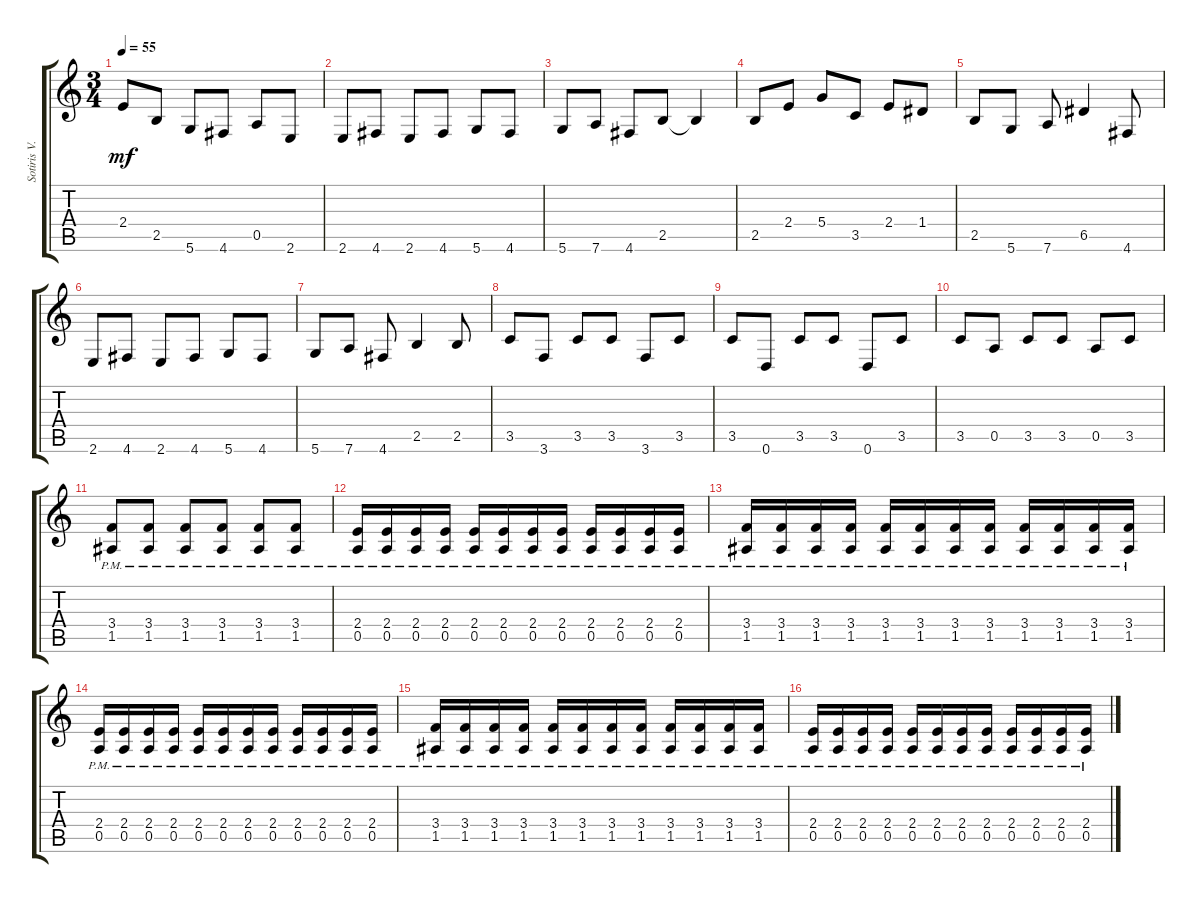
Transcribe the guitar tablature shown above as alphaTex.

\track ("Sotiris V." "Sotiris V.") {instrument distortionguitar}
\staff {score tabs}
\tuning (E4 B3 G3 D3 A2 D2) {hide}
\ts (3 4)
\tempo 55
\clef g2
\ks c
2.4.8{dy mf} 2.5.8 5.6.8 4.6.8 0.5.8 2.6.8 |
2.6.8 4.6.8 2.6.8 4.6.8 5.6.8 4.6.8 |
5.6.8 7.6.8 4.6.8 2.5.8 2.5{t}.4 |
2.5.8 2.4.8 5.4.8 3.5.8 2.4.8 1.4.8 |
2.5.8 5.6.8 7.6.8 6.5.4 4.6.8 |
2.6.8 4.6.8 2.6.8 4.6.8 5.6.8 4.6.8 |
5.6.8 7.6.8 4.6.8 2.5.4 2.5.8 |
3.5.8 3.6.8 3.5.8 3.5.8 3.6.8 3.5.8 |
3.5.8 0.6.8 3.5.8 3.5.8 0.6.8 3.5.8 |
3.5.8 0.5.8 3.5.8 3.5.8 0.5.8 3.5.8 |
(3.4{pm} 1.5{pm}).8 (3.4{pm} 1.5{pm}).8 (3.4{pm} 1.5{pm}).8 (3.4{pm} 1.5{pm}).8 (3.4{pm} 1.5{pm}).8 (3.4{pm} 1.5{pm}).8 |
(2.4{pm} 0.5{pm}).16 (2.4{pm} 0.5{pm}).16 (2.4{pm} 0.5{pm}).16 (2.4{pm} 0.5{pm}).16 (2.4{pm} 0.5{pm}).16 (2.4{pm} 0.5{pm}).16 (2.4{pm} 0.5{pm}).16 (2.4{pm} 0.5{pm}).16 (2.4{pm} 0.5{pm}).16 (2.4{pm} 0.5{pm}).16 (2.4{pm} 0.5{pm}).16 (2.4{pm} 0.5{pm}).16 |
(3.4{pm} 1.5{pm}).16 (3.4{pm} 1.5{pm}).16 (3.4{pm} 1.5{pm}).16 (3.4{pm} 1.5{pm}).16 (3.4{pm} 1.5{pm}).16 (3.4{pm} 1.5{pm}).16 (3.4{pm} 1.5{pm}).16 (3.4{pm} 1.5{pm}).16 (3.4{pm} 1.5{pm}).16 (3.4{pm} 1.5{pm}).16 (3.4{pm} 1.5{pm}).16 (3.4{pm} 1.5{pm}).16 |
(2.4{pm} 0.5{pm}).16 (2.4{pm} 0.5{pm}).16 (2.4{pm} 0.5{pm}).16 (2.4{pm} 0.5{pm}).16 (2.4{pm} 0.5{pm}).16 (2.4{pm} 0.5{pm}).16 (2.4{pm} 0.5{pm}).16 (2.4{pm} 0.5{pm}).16 (2.4{pm} 0.5{pm}).16 (2.4{pm} 0.5{pm}).16 (2.4{pm} 0.5{pm}).16 (2.4{pm} 0.5{pm}).16 |
(3.4{pm} 1.5{pm}).16 (3.4{pm} 1.5{pm}).16 (3.4{pm} 1.5{pm}).16 (3.4{pm} 1.5{pm}).16 (3.4{pm} 1.5{pm}).16 (3.4{pm} 1.5{pm}).16 (3.4{pm} 1.5{pm}).16 (3.4{pm} 1.5{pm}).16 (3.4{pm} 1.5{pm}).16 (3.4{pm} 1.5{pm}).16 (3.4{pm} 1.5{pm}).16 (3.4{pm} 1.5{pm}).16 |
(2.4{pm} 0.5{pm}).16 (2.4{pm} 0.5{pm}).16 (2.4{pm} 0.5{pm}).16 (2.4{pm} 0.5{pm}).16 (2.4{pm} 0.5{pm}).16 (2.4{pm} 0.5{pm}).16 (2.4{pm} 0.5{pm}).16 (2.4{pm} 0.5{pm}).16 (2.4{pm} 0.5{pm}).16 (2.4{pm} 0.5{pm}).16 (2.4{pm} 0.5{pm}).16 (2.4{pm} 0.5{pm}).16
